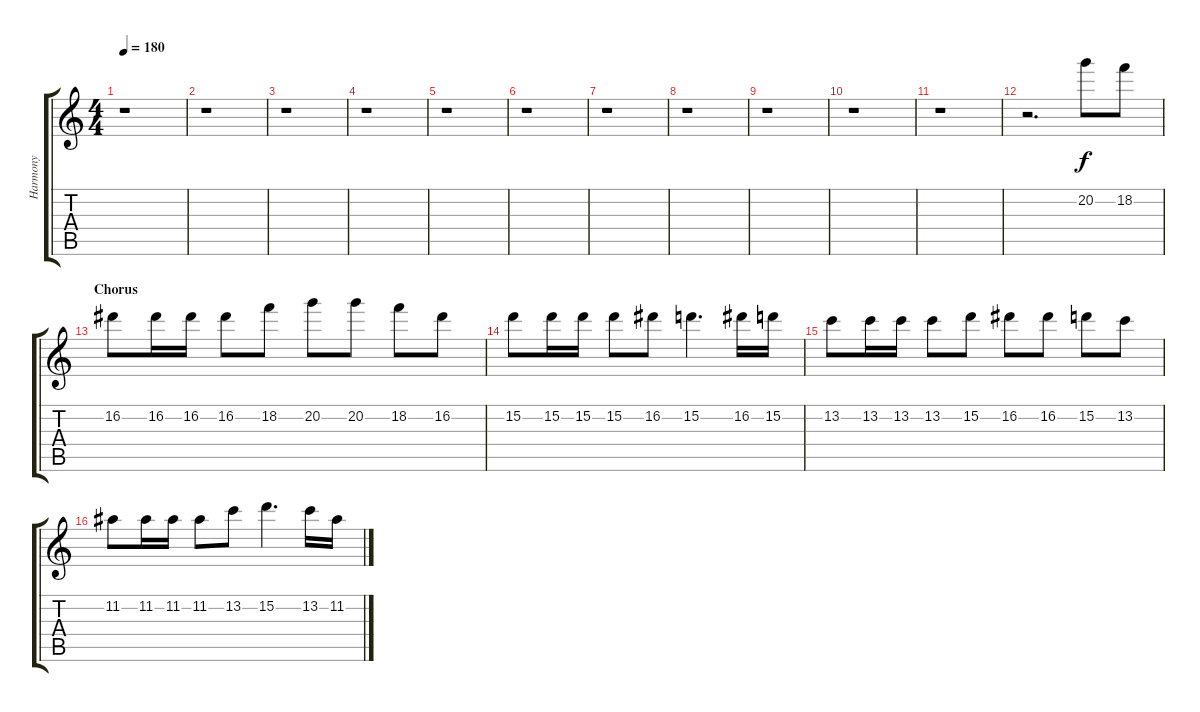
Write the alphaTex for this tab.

\track ("Harmony" "Harmony") {instrument distortionguitar}
\staff {score tabs}
\tuning (E4 B3 G3 D3 A2 D2) {hide}
\ts (4 4)
\tempo 180
\clef g2
\ks c
r.1{dy f} |
r.1 |
r.1 |
r.1 |
r.1 |
r.1 |
r.1 |
r.1 |
r.1 |
r.1 |
r.1 |
r.2{d} 20.2.8 18.2.8 |
\section ("" "Chorus")
16.2.8 16.2.16 16.2.16 16.2.8 18.2.8 20.2.8 20.2.8 18.2.8 16.2.8 |
15.2.8 15.2.16 15.2.16 15.2.8 16.2.8 15.2.4{d} 16.2.16 15.2.16 |
13.2.8 13.2.16 13.2.16 13.2.8 15.2.8 16.2.8 16.2.8 15.2.8 13.2.8 |
11.2.8 11.2.16 11.2.16 11.2.8 13.2.8 15.2.4{d} 13.2.16 11.2.16
